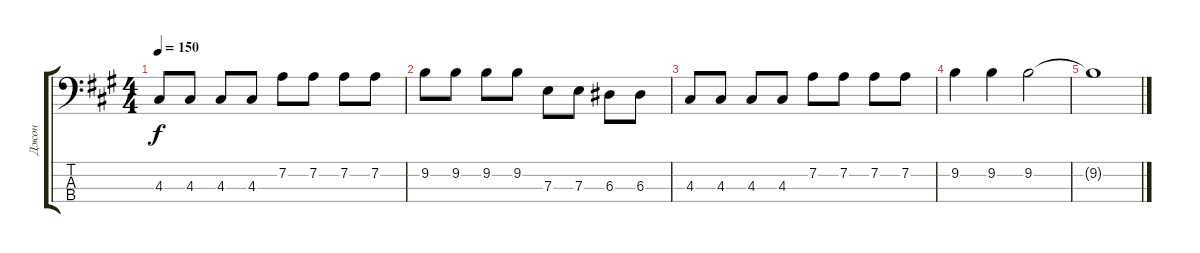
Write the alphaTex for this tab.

\track ("Джон" "Джон") {instrument electricbasspick}
\staff {score tabs}
\tuning (G2 D2 A1 E1) {hide}
\ts (4 4)
\tempo 150
\clef f4
\ks f#minor
4.3.8{dy f} 4.3.8 4.3.8 4.3.8 7.2.8 7.2.8 7.2.8 7.2.8 |
9.2.8 9.2.8 9.2.8 9.2.8 7.3.8 7.3.8 6.3.8 6.3.8 |
4.3.8 4.3.8 4.3.8 4.3.8 7.2.8 7.2.8 7.2.8 7.2.8 |
9.2.4 9.2.4 9.2.2 |
9.2{t}.1
